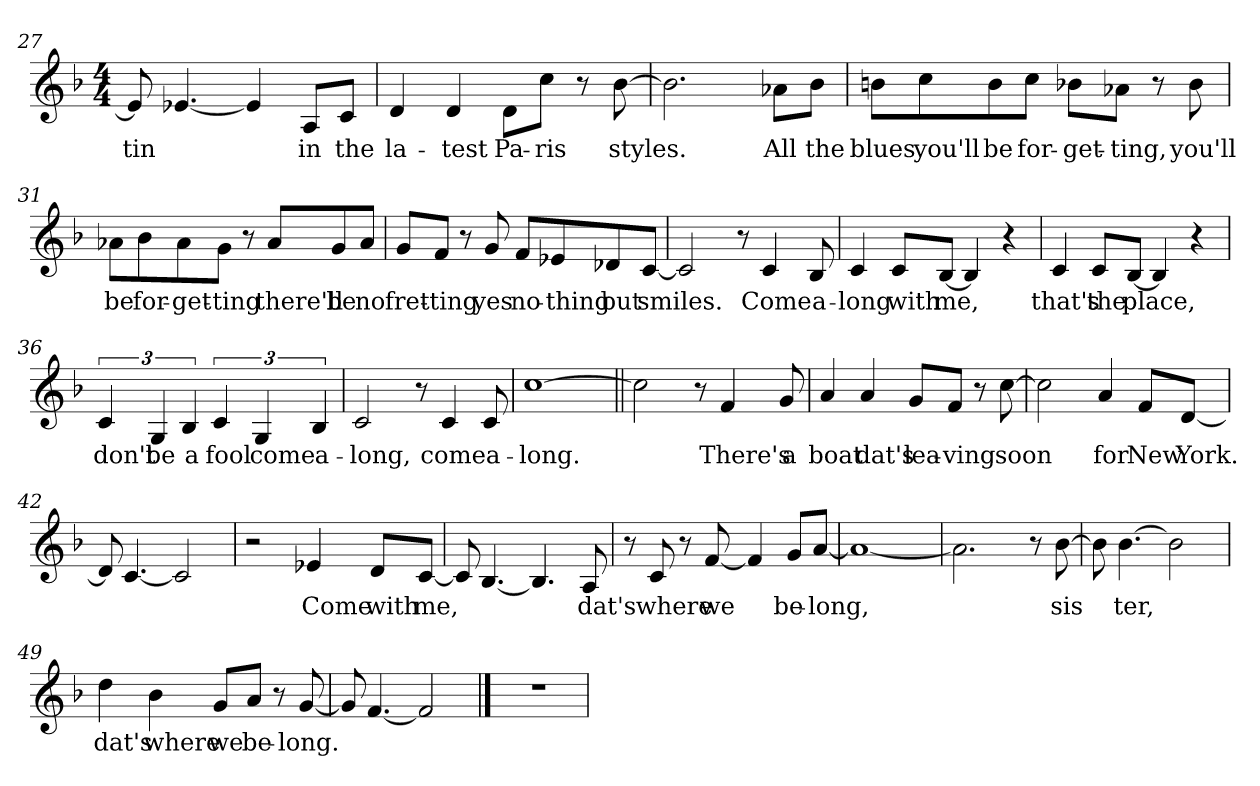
**kern	**text
*part1	*part1
*staff1	*staff1
*clefG2	*
*k[b-]	*
*F:	*
*M4/4	*
=27	=27
8e-/]	tin
[4.e-/	.
4e-/]	.
8A/L	in
8c/J	the
=28	=28
4d/	la-
4d/	test
8d\L	Pa-
8cc\J	ris
8r	.
[8b-\	styles.
=29	=29
2.b-\]	.
8a-X\L	All
8b-\J	the
!!LO:PB:g=z
=30	=30
8bn\L	blues
8cc\	you'll
8b\	be
8cc\J	for-
8b-X\L	get-
8a-X\J	ting,
8r	.
8b-\	you'll
=31	=31
8a-X\L	be
8b-\	for-
8a-\	get-
8g\J	ting
8r	.
8a-/L	there'll
8g/	be
8a-/J	no
!!LO:LB:g=z
=32	=32
8g/L	fret-
8f/J	ting
8r	.
8g/	yes
8f/L	no-
8e-X/	thing
8d-X/	but
[8c/J	smiles.
=33	=33
2c/]	.
8r	.
4c/	Come
8B-/	a-
=34	=34
4c/	long
8c/L	with
[8B-/J	me,
4B-/]	.
4r	.
=35	=35
4c/	that's
8c/L	the
[8B-/J	place,
4B-/]	.
4r	.
!!LO:LB:g=z
=36	=36
6c/	don't
6G/	be
6B-/	a
6c/	fool
6G/	come
6B-/	a-
=37	=37
2c/	long,
8r	.
4c/	come
8c/	a-
=38	=38
[1cc	long.
=39||	=39||
2cc\]	.
8r	.
4f/	There's
8g/	a
=40	=40
4a/	boat
4a/	dat's
8g/L	lea-
8f/J	ving
8r	.
[8cc\	soon
!!LO:LB:g=z
=41	=41
2cc\]	.
4a/	for
8f/L	New
[8d/J	York.
=42	=42
8d/]	.
[4.c/	.
2c/]	.
=43	=43
2r	.
4e-X/	Come
8d/L	with
[8c/J	me,
!!LO:LB:g=z
=44	=44
8c/]	.
[4.B-/	.
4.B-/]	.
8A/	dat's
=45	=45
8r	.
8c/	where
8r	.
[8f/	we
4f/]	.
8g/L	be-
[8a/J	long,
=46	=46
1a_	.
=47	=47
2.a\]	.
8r	.
[8b-\	-sis
!!LO:LB:g=z
=48	=48
8b-\]	.
[4.b-\	ter,
2b-\]	.
=49	=49
4dd\	dat's
4b-\	where
8g/L	we
8a/J	be-
8r	.
[8g/	long.
=50	=50
8g/]	.
[4.f/	.
2f/]	.
==51	==51
1r	.
=	=
*-	*-
